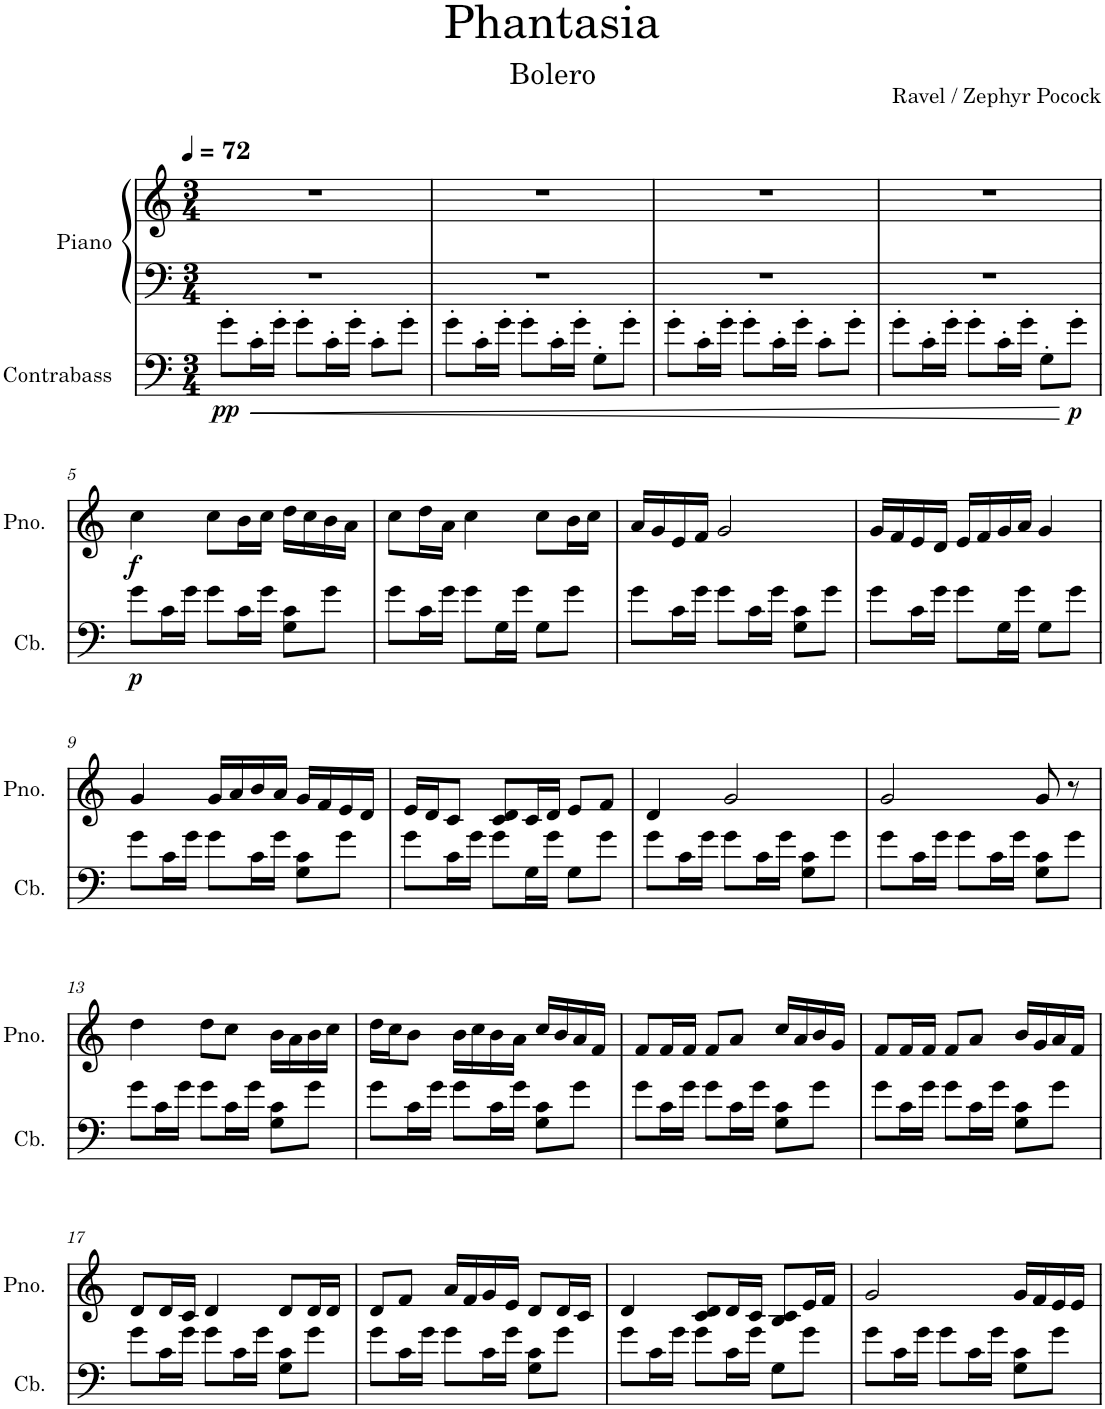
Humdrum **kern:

**kern	**dynam	**kern	**kern	**dynam
*part2	*part2	*part1	*part1	*part1
*staff3	*staff3	*staff2	*staff1	*staff1/2
*I"Contrabass	*	*I"Piano	*	*
*I'Cb.	*	*I'Pno.	*	*
*clefF4	*	*clefF4	*clefG2	*
*Trd7c12	*	*	*	*
*k[]	*	*k[]	*k[]	*
*M3/4	*	*M3/4	*M3/4	*
*MM72	*	*MM72	*MM72	*
=1	=1	=1	=1	=1
!	!LO:DY:b	!	!	!
8g'\L	pp	2.r	2.r	.
!	!LO:HP:b	!	!	!
16c'\L	<	.	.	.
16g'\JJ	.	.	.	.
8g'\L	.	.	.	.
16c'\L	.	.	.	.
16g'\JJ	.	.	.	.
8c'\L	.	.	.	.
8g'\J	.	.	.	.
=2	=2	=2	=2	=2
8g'\L	.	2.r	2.r	.
16c'\L	.	.	.	.
16g'\JJ	.	.	.	.
8g'\L	.	.	.	.
16c'\L	.	.	.	.
16g'\JJ	.	.	.	.
8G'\L	.	.	.	.
8g'\J	.	.	.	.
=3	=3	=3	=3	=3
8g'\L	.	2.r	2.r	.
16c'\L	.	.	.	.
16g'\JJ	.	.	.	.
8g'\L	.	.	.	.
16c'\L	.	.	.	.
16g'\JJ	.	.	.	.
8c'\L	.	.	.	.
8g'\J	.	.	.	.
=4	=4	=4	=4	=4
8g'\L	.	2.r	2.r	.
16c'\L	.	.	.	.
16g'\JJ	.	.	.	.
8g'\L	.	.	.	.
16c'\L	.	.	.	.
16g'\JJ	.	.	.	.
8G'\L	.	.	.	.
!	!LO:DY:n=1:b	!	!	!
8g'\J	[ p	.	.	.
!!LO:LB:g=z
=5	=5	=5	=5	=5
!	!LO:DY:b	!	!	!LO:DY:b
8g\L	p	2.r	4cc\	f
16c\L	.	.	.	.
16g\JJ	.	.	.	.
8g\L	.	.	8cc\L	.
16c\L	.	.	16b\L	.
16g\JJ	.	.	16cc\JJ	.
8G\ 8c\L	.	.	16dd\LL	.
.	.	.	16cc\	.
8g\J	.	.	16b\	.
.	.	.	16a\JJ	.
=6	=6	=6	=6	=6
8g\L	.	2.r	8cc\L	.
16c\L	.	.	16dd\L	.
16g\JJ	.	.	16a\JJ	.
8g\L	.	.	4cc\	.
16G\L	.	.	.	.
16g\JJ	.	.	.	.
8G\L	.	.	8cc\L	.
8g\J	.	.	16b\L	.
.	.	.	16cc\JJ	.
=7	=7	=7	=7	=7
8g\L	.	2.r	16a/LL	.
.	.	.	16g/	.
16c\L	.	.	16e/	.
16g\JJ	.	.	16f/JJ	.
8g\L	.	.	2g/	.
16c\L	.	.	.	.
16g\JJ	.	.	.	.
8G\ 8c\L	.	.	.	.
8g\J	.	.	.	.
=8	=8	=8	=8	=8
8g\L	.	2.r	16g/LL	.
.	.	.	16f/	.
16c\L	.	.	16e/	.
16g\JJ	.	.	16d/JJ	.
8g\L	.	.	16e/LL	.
.	.	.	16f/	.
16G\L	.	.	16g/	.
16g\JJ	.	.	16a/JJ	.
8G\L	.	.	4g/	.
8g\J	.	.	.	.
!!LO:LB:g=z
=9	=9	=9	=9	=9
8g\L	.	2.r	4g/	.
16c\L	.	.	.	.
16g\JJ	.	.	.	.
8g\L	.	.	16g/LL	.
.	.	.	16a/	.
16c\L	.	.	16b/	.
16g\JJ	.	.	16a/JJ	.
8G\ 8c\L	.	.	16g/LL	.
.	.	.	16f/	.
8g\J	.	.	16e/	.
.	.	.	16d/JJ	.
=10	=10	=10	=10	=10
8g\L	.	2.r	16e/LL	.
.	.	.	16d/J	.
16c\L	.	.	8c/J	.
16g\JJ	.	.	.	.
8g\L	.	.	8c/ 8d/L	.
16G\L	.	.	16c/L	.
16g\JJ	.	.	16d/JJ	.
8G\L	.	.	8e/L	.
8g\J	.	.	8f/J	.
=11	=11	=11	=11	=11
8g\L	.	2.r	4d/	.
16c\L	.	.	.	.
16g\JJ	.	.	.	.
8g\L	.	.	2g/	.
16c\L	.	.	.	.
16g\JJ	.	.	.	.
8G\ 8c\L	.	.	.	.
8g\J	.	.	.	.
=12	=12	=12	=12	=12
8g\L	.	2.r	2g/	.
16c\L	.	.	.	.
16g\JJ	.	.	.	.
8g\L	.	.	.	.
16c\L	.	.	.	.
16g\JJ	.	.	.	.
8G\ 8c\L	.	.	8g/	.
8g\J	.	.	8r	.
!!LO:LB:g=z
=13	=13	=13	=13	=13
8g\L	.	2.r	4dd\	.
16c\L	.	.	.	.
16g\JJ	.	.	.	.
8g\L	.	.	8dd\L	.
16c\L	.	.	8cc\J	.
16g\JJ	.	.	.	.
8G\ 8c\L	.	.	16b\LL	.
.	.	.	16a\	.
8g\J	.	.	16b\	.
.	.	.	16cc\JJ	.
=14	=14	=14	=14	=14
8g\L	.	2.r	16dd\LL	.
.	.	.	16cc\J	.
16c\L	.	.	8b\J	.
16g\JJ	.	.	.	.
8g\L	.	.	16b\LL	.
.	.	.	16cc\	.
16c\L	.	.	16b\	.
16g\JJ	.	.	16a\JJ	.
8G\ 8c\L	.	.	16cc/LL	.
.	.	.	16b/	.
8g\J	.	.	16a/	.
.	.	.	16f/JJ	.
=15	=15	=15	=15	=15
8g\L	.	2.r	8f/L	.
16c\L	.	.	16f/L	.
16g\JJ	.	.	16f/JJ	.
8g\L	.	.	8f/L	.
16c\L	.	.	8a/J	.
16g\JJ	.	.	.	.
8G\ 8c\L	.	.	16cc/LL	.
.	.	.	16a/	.
8g\J	.	.	16b/	.
.	.	.	16g/JJ	.
=16	=16	=16	=16	=16
8g\L	.	2.r	8f/L	.
16c\L	.	.	16f/L	.
16g\JJ	.	.	16f/JJ	.
8g\L	.	.	8f/L	.
16c\L	.	.	8a/J	.
16g\JJ	.	.	.	.
8G\ 8c\L	.	.	16b/LL	.
.	.	.	16g/	.
8g\J	.	.	16a/	.
.	.	.	16f/JJ	.
!!LO:LB:g=z
=17	=17	=17	=17	=17
8g\L	.	2.r	8d/L	.
16c\L	.	.	16d/L	.
16g\JJ	.	.	16c/JJ	.
8g\L	.	.	4d/	.
16c\L	.	.	.	.
16g\JJ	.	.	.	.
8G\ 8c\L	.	.	8d/L	.
8g\J	.	.	16d/L	.
.	.	.	16d/JJ	.
=18	=18	=18	=18	=18
8g\L	.	2.r	8d/L	.
16c\L	.	.	8f/J	.
16g\JJ	.	.	.	.
8g\L	.	.	16a/LL	.
.	.	.	16f/	.
16c\L	.	.	16g/	.
16g\JJ	.	.	16e/JJ	.
8G\ 8c\L	.	.	8d/L	.
8g\J	.	.	16d/L	.
.	.	.	16c/JJ	.
=19	=19	=19	=19	=19
8g\L	.	2.r	4d/	.
16c\L	.	.	.	.
16g\JJ	.	.	.	.
8g\L	.	.	8c/ 8d/L	.
16c\L	.	.	16d/L	.
16g\JJ	.	.	16c/JJ	.
8G\L	.	.	8B/ 8c/L	.
8g\J	.	.	16e/L	.
.	.	.	16f/JJ	.
=20	=20	=20	=20	=20
8g\L	.	2.r	2g/	.
16c\L	.	.	.	.
16g\JJ	.	.	.	.
8g\L	.	.	.	.
16c\L	.	.	.	.
16g\JJ	.	.	.	.
8G\ 8c\L	.	.	16g/LL	.
.	.	.	16f/	.
8g\J	.	.	16e/	.
.	.	.	16e/JJ	.
=	=	=	=	=
*-	*-	*-	*-	*-
